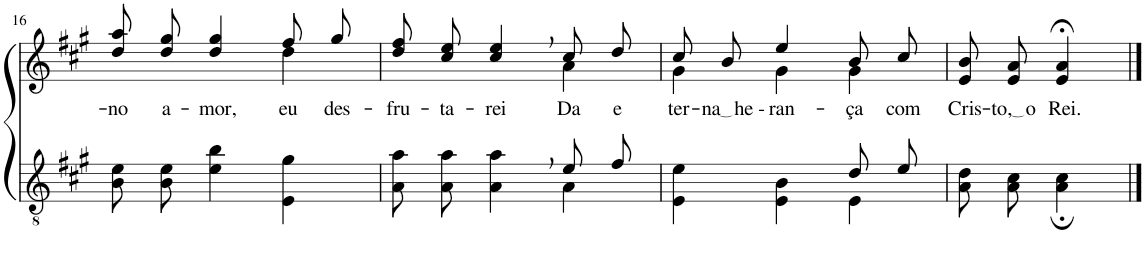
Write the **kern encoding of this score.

**kern	**kern	**text
*part2	*part1	*part1
*staff2	*staff1	*staff1
*I"Parte III e IV	*I"Parte I e II	*
!!LO:PB:g=z
*clefGv2	*clefG2	*
*Trd4c7	*Trd4c7	*
*k[f#c#g#]	*k[f#c#g#]	*
*M3/4	*M3/4	*
=16	=16	=16
!	!	!LO:LY:b
*	*^	*
8B\ 8e\L	8dd\ 8aa\L	2ryy	-no
!	!	!	!LO:LY:b
8B\ 8e\J	8dd\ 8gg#\J	.	a-
!	!	!	!LO:LY:b
4e\ 4b\	4dd/ 4gg#/	.	-mor,
!	!	!	!LO:LY:b
4E\ 4g#\	8ff#/L	4dd\	eu
!	!	!	!LO:LY:b
.	8gg#/J	.	des-
=17	=17	=17	=17
*^	*	*	*
!	!	!	!	!LO:LY:b
2ryy	8A\ 8a\L	8dd\ 8ff#\L	2ryy	-fru-
!	!	!	!	!LO:LY:b
.	8A\ 8a\J	8cc#\ 8ee\J	.	-ta-
!	!	!	!	!LO:LY:b
.	4A\ 4a\	4cc#/, 4ee/,	.	-rei
!	!	!	!	!LO:LY:b
8e/L	4A\	8cc#/L	4a\	Da
!	!	!	!	!LO:LY:b
8f#/J	.	8dd/J	.	e-
=18	=18	=18	=18	=18
!	!	!	!	!LO:LY:b
2ryy	4E\ 4e\	8cc#/L	4g#\	-ter-
!	!	!	!	!LO:LY:b
.	.	8b/J	.	na he -
!	!	!	!	!LO:LY:b
.	4E\ 4B\	4ee/	4g#\	-ran-
!	!	!	!	!LO:LY:b
8d/L	4E\	8b/L	4g#\	-ça
!	!	!	!	!LO:LY:b
8e/J	.	8cc#/J	.	com
*v	*v	*	*	*
*	*v	*v	*
=19	=19	=19
!	!	!LO:LY:b
8A\ 8d\L	8e/ 8b/L	Cris-
!	!	!LO:LY:b
8A\ 8c#\J	8e/ 8a/J	to, o
!	!	!LO:LY:b
4A\; 4c#\;	4e/;< 4a/;<	Rei.
==	==	==
*-	*-	*-
